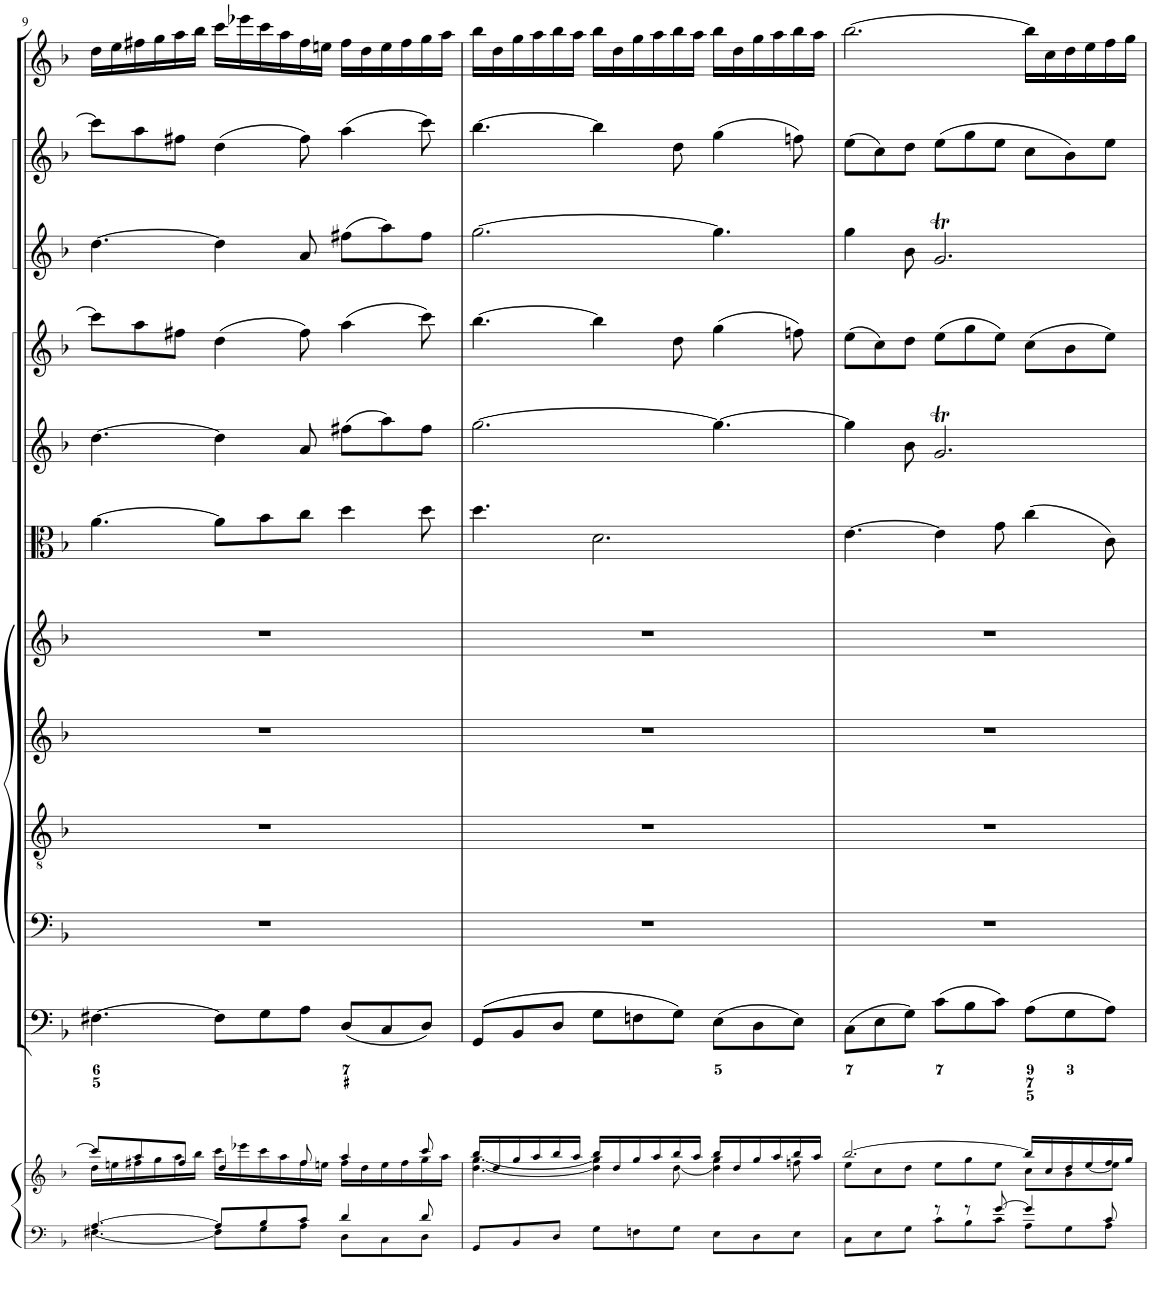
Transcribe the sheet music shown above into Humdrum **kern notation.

**kern	**kern	**kern	**kern	**kern	**kern	**kern	**kern	**kern	**kern	**kern	**kern	**kern
*part12	*part12	*part11	*part10	*part9	*part8	*part7	*part6	*part5	*part4	*part3	*part2	*part1
*staff13	*staff12	*staff11	*staff10	*staff9	*staff8	*staff7	*staff6	*staff5	*staff4	*staff3	*staff2	*staff1
*I"Piano reduction	*	*I"Continuo	*I"Basso	*I"Tenore	*I"Alto	*I"Soprano	*I"Viola	*I"Violino II	*I"Violino I	*I"Oboe II	*I"Oboe I	*I"Flauto Piccolo
*I'Pno	*	*	*	*	*	*	*	*	*	*I'Ob	*I'Ob	*I'Picc
!!LO:PB:g=z
*clefF4	*clefG2	*clefF4	*clefF4	*clefGv2	*clefG2	*clefG2	*clefC3	*clefG2	*clefG2	*clefG2	*clefG2	*clefG2
*	*	*	*	*	*	*	*	*	*	*	*	*Trd-7c-12
*k[b-]	*k[b-]	*k[b-]	*k[b-]	*k[b-]	*k[b-]	*k[b-]	*k[b-]	*k[b-]	*k[b-]	*k[b-]	*k[b-]	*k[b-]
*M9/8	*M9/8	*M9/8	*M9/8	*M9/8	*M9/8	*M9/8	*M9/8	*M9/8	*M9/8	*M9/8	*M9/8	*M9/8
=9	=9	=9	=9	=9	=9	=9	=9	=9	=9	=9	=9	=9
*^	*^	*	*	*	*	*	*	*	*	*	*	*
[4.A/	[4.F#X\	8ccc/L]	16dd\LL	[4.F#X\	8%9r	8%9r	8%9r	8%9r	[4.a\	[4.dd\	8ccc\L]	[4.dd\	8ccc\L]	16dd\LL
.	.	.	16een\	.	.	.	.	.	.	.	.	.	.	16ee\
.	.	8aa/	16ff#X\	.	.	.	.	.	.	.	8aa\	.	8aa\	16ff#X\
.	.	.	16gg\	.	.	.	.	.	.	.	.	.	.	16gg\
.	.	8ff#/J	16aa\	.	.	.	.	.	.	.	8ff#X\J	.	8ff#X\J	16aa\
.	.	.	16bb-\JJ	.	.	.	.	.	.	.	.	.	.	16bb-\JJ
8A/L]	8F#\L]	4dd/	16ccc\LL	8F#\L]	.	.	.	.	8a\L]	4dd\]	(4dd\	4dd\]	(4dd\	16ccc\LL
.	.	.	16eee-X\	.	.	.	.	.	.	.	.	.	.	16eee-X\
8B-/	8G\	.	16ccc\	8G\	.	.	.	.	8b-\	.	.	.	.	16ccc\
.	.	.	16aa\	.	.	.	.	.	.	.	.	.	.	16aa\
8c/J	8A\J	8ff#/	16ff#\	8A\J	.	.	.	.	8cc\J	8a/	8ff#\)	8a/	8ff#\)	16ff#\
.	.	.	16een\JJ	.	.	.	.	.	.	.	.	.	.	16een\JJ
4d/	8D\L	4aa/	16ff#\LL	(8D/L	.	.	.	.	4dd\	(8ff#X\L	(4aa\	(8ff#X\L	(4aa\	16ff#\LL
.	.	.	16dd\	.	.	.	.	.	.	.	.	.	.	16dd\
.	8C\	.	16ee\	8C/	.	.	.	.	.	8aa\)	.	8aa\)	.	16ee\
.	.	.	16ff#\	.	.	.	.	.	.	.	.	.	.	16ff#\
8d/	8D\J	8ccc/	16gg\	8D/J)	.	.	.	.	8dd\	8ff#\J	8ccc\)	8ff#\J	8ccc\)	16gg\
.	.	.	16aa\JJ	.	.	.	.	.	.	.	.	.	.	16aa\JJ
*v	*v	*	*	*	*	*	*	*	*	*	*	*	*	*
=10	=10	=10	=10	=10	=10	=10	=10	=10	=10	=10	=10	=10	=10
8GG/L	16bb-/LL	[4.dd\ [4.gg\	(8GG/L	8%9r	8%9r	8%9r	8%9r	4.dd\	[2.gg\	[4.bb-\	[2.gg\	[4.bb-\	16bb-\LL
.	16dd/	.	.	.	.	.	.	.	.	.	.	.	16dd\
8BB-/	16gg/	.	8BB-/	.	.	.	.	.	.	.	.	.	16gg\
.	16aa/	.	.	.	.	.	.	.	.	.	.	.	16aa\
8D/J	16bb-/	.	8D/J	.	.	.	.	.	.	.	.	.	16bb-\
.	16aa/JJ	.	.	.	.	.	.	.	.	.	.	.	16aa\JJ
8G\L	16bb-/LL	4dd\] 4gg\]	8G\L	.	.	.	.	2.d\	.	4bb-\]	.	4bb-\]	16bb-\LL
.	16dd/	.	.	.	.	.	.	.	.	.	.	.	16dd\
8Fn\	16gg/	.	8Fn\	.	.	.	.	.	.	.	.	.	16gg\
.	16aa/	.	.	.	.	.	.	.	.	.	.	.	16aa\
8G\J	16bb-/	[8dd\	8G\J)	.	.	.	.	.	.	8dd\	.	8dd\	16bb-\
.	16aa/JJ	.	.	.	.	.	.	.	.	.	.	.	16aa\JJ
8E\L	16bb-/LL	4dd\] 4gg\	(8E\L	.	.	.	.	.	4.gg\_	(4gg\	4.gg\]	(4gg\	16bb-\LL
.	16dd/	.	.	.	.	.	.	.	.	.	.	.	16dd\
8D\	16gg/	.	8D\	.	.	.	.	.	.	.	.	.	16gg\
.	16aa/	.	.	.	.	.	.	.	.	.	.	.	16aa\
8E\J	16bb-/	8ffn\	8E\J)	.	.	.	.	.	.	8ffn\)	.	8ffn\)	16bb-\
.	16aa/JJ	.	.	.	.	.	.	.	.	.	.	.	16aa\JJ
=11	=11	=11	=11	=11	=11	=11	=11	=11	=11	=11	=11	=11	=11
*^	*	*	*	*	*	*	*	*	*	*	*	*	*
4.ryy	8C\L	[2.bb-/	8ee\L	(8C\L	8%9r	8%9r	8%9r	8%9r	[4.e\	4gg\]	(8ee\L	4gg\	(8ee\L	[2.bb-\
.	8E\	.	8cc\	8E\	.	.	.	.	.	.	8cc\)	.	8cc\)	.
.	8G\J	.	8dd\J	8G\J)	.	.	.	.	.	8b-\	8dd\J	8b-\	8dd\J	.
8r	8c\L	.	8ee\L	(8c\L	.	.	.	.	4e\]	2.gT/	(8ee\L	2.gT/	(8ee\L	.
8r	8B-\	.	8gg\	8B-\	.	.	.	.	.	.	8gg\	.	8gg\	.
[8g/	8c\J	.	8ee\J	8c\J)	.	.	.	.	8g\	.	8ee\J)	.	8ee\J	.
4g/]	8A\L	16bb-/LL]	8cc\L	(8A\L	.	.	.	.	(4cc\	.	(8cc\L	.	8cc\L	16bb-\LL]
.	.	16cc/	.	.	.	.	.	.	.	.	.	.	.	16cc\
.	8G\	16dd/	8b-\	8G\	.	.	.	.	.	.	8b-\	.	8b-\)	16dd\
.	.	[<16ee/	.	.	.	.	.	.	.	.	.	.	.	16ee\
8c/	8A\J	16ff/	8ee\J]	8A\J)	.	.	.	.	8c\)	.	8ee\J)	.	8ee\J	16ff\
.	.	16gg/JJ	.	.	.	.	.	.	.	.	.	.	.	16gg\JJ
*v	*v	*	*	*	*	*	*	*	*	*	*	*	*	*
*	*v	*v	*	*	*	*	*	*	*	*	*	*	*
=	=	=	=	=	=	=	=	=	=	=	=	=
*-	*-	*-	*-	*-	*-	*-	*-	*-	*-	*-	*-	*-
